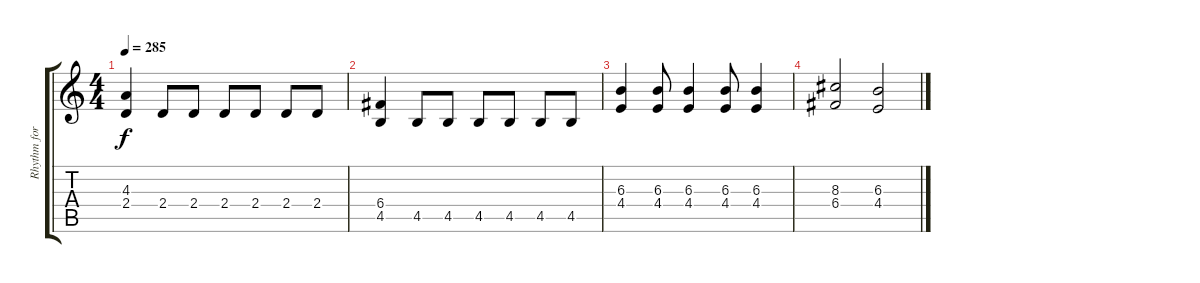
\track ("Rhythm for solo" "Rhythm for") {instrument distortionguitar}
\staff {score tabs}
\tuning (D4 A3 F3 C3 G2 D2) {hide}
\ts (4 4)
\tempo 285
\clef g2
\ks c
(4.3 2.4).4{dy f} 2.4.8 2.4.8 2.4.8 2.4.8 2.4.8 2.4.8 |
(6.4 4.5).4 4.5.8 4.5.8 4.5.8 4.5.8 4.5.8 4.5.8 |
(6.3 4.4).4 (6.3 4.4).8 (6.3 4.4).4 (6.3 4.4).8 (6.3 4.4).4 |
(8.3 6.4).2 (6.3 4.4).2
